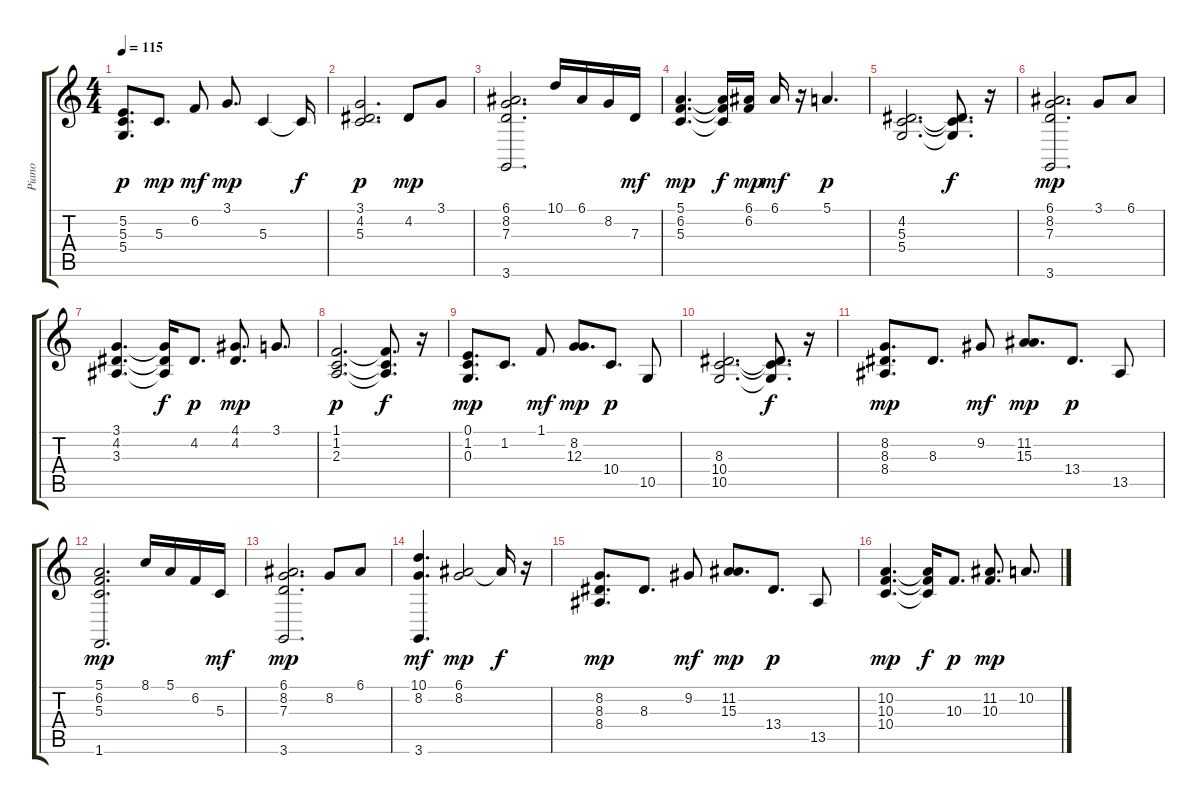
\track ("Piano  " "Piano  ") {instrument electricpiano2}
\staff {score tabs}
\tuning (E4 B3 G3 D3 A2 E2) {hide}
\ts (4 4)
\tempo 115
\clef g2
\ks c
(5.2 5.3 5.4).8{d dy p} 5.3.8{d dy mp} 6.2.8{dy mf} 3.1.8{d dy mp} 5.3.4 5.3{t}.16{dy f} |
(3.1 4.2 5.3).2{d dy p} 4.2.8{dy mp} 3.1.8 |
(6.1 8.2 7.3 3.6).2{d} 10.1.16 6.1.16 8.2.16 7.3.16{dy mf} |
(5.1 6.2 5.3).4{d dy mp} (5.1{t} 6.2{t} 5.3{t}).16{dy f} (6.1 6.2).16{dy mp} 6.1.16{dy mf} r.16 5.1.4{d dy p} |
(4.2 5.3 5.4).2{d} (4.2{t} 5.3{t} 5.4{t}).8{d dy f} r.16 |
(6.1 8.2 7.3 3.6).2{d dy mp} 3.1.8 6.1.8 |
(3.1 4.2 3.3).4{d} (3.1{t} 4.2{t} 3.3{t}).16{dy f} 4.2.8{d dy p} (4.1 4.2).8{d dy mp} 3.1.8{d} |
(1.1 1.2 2.3).2{d dy p} (1.1{t} 1.2{t} 2.3{t}).8{d dy f} r.16 |
(0.1 1.2 0.3).8{d dy mp} 1.2.8{d} 1.1.8{dy mf} (8.2 12.3).8{d dy mp} 10.4.8{d dy p} 10.5.8 |
(8.3 10.4 10.5).2{d} (8.3{t} 10.4{t} 10.5{t}).8{d dy f} r.16 |
(8.2 8.3 8.4).8{d dy mp} 8.3.8{d} 9.2.8{dy mf} (11.2 15.3).8{d dy mp} 13.4.8{d dy p} 13.5.8 |
(5.1 6.2 5.3 1.6).2{d dy mp} 8.1.16 5.1.16 6.2.16 5.3.16{dy mf} |
(6.1 8.2 7.3 3.6).2{d dy mp} 8.2.8 6.1.8 |
(10.1 8.2 3.6).4{d dy mf} (6.1 8.2).2{dy mp} 6.1{t}.16{dy f} r.16 |
(8.2 8.3 8.4).8{d dy mp} 8.3.8{d} 9.2.8{dy mf} (11.2 15.3).8{d dy mp} 13.4.8{d dy p} 13.5.8 |
(10.2 10.3 10.4).4{d dy mp} (10.2{t} 10.3{t} 10.4{t}).16{dy f} 10.3.8{d dy p} (11.2 10.3).8{d dy mp} 10.2.8{d}
